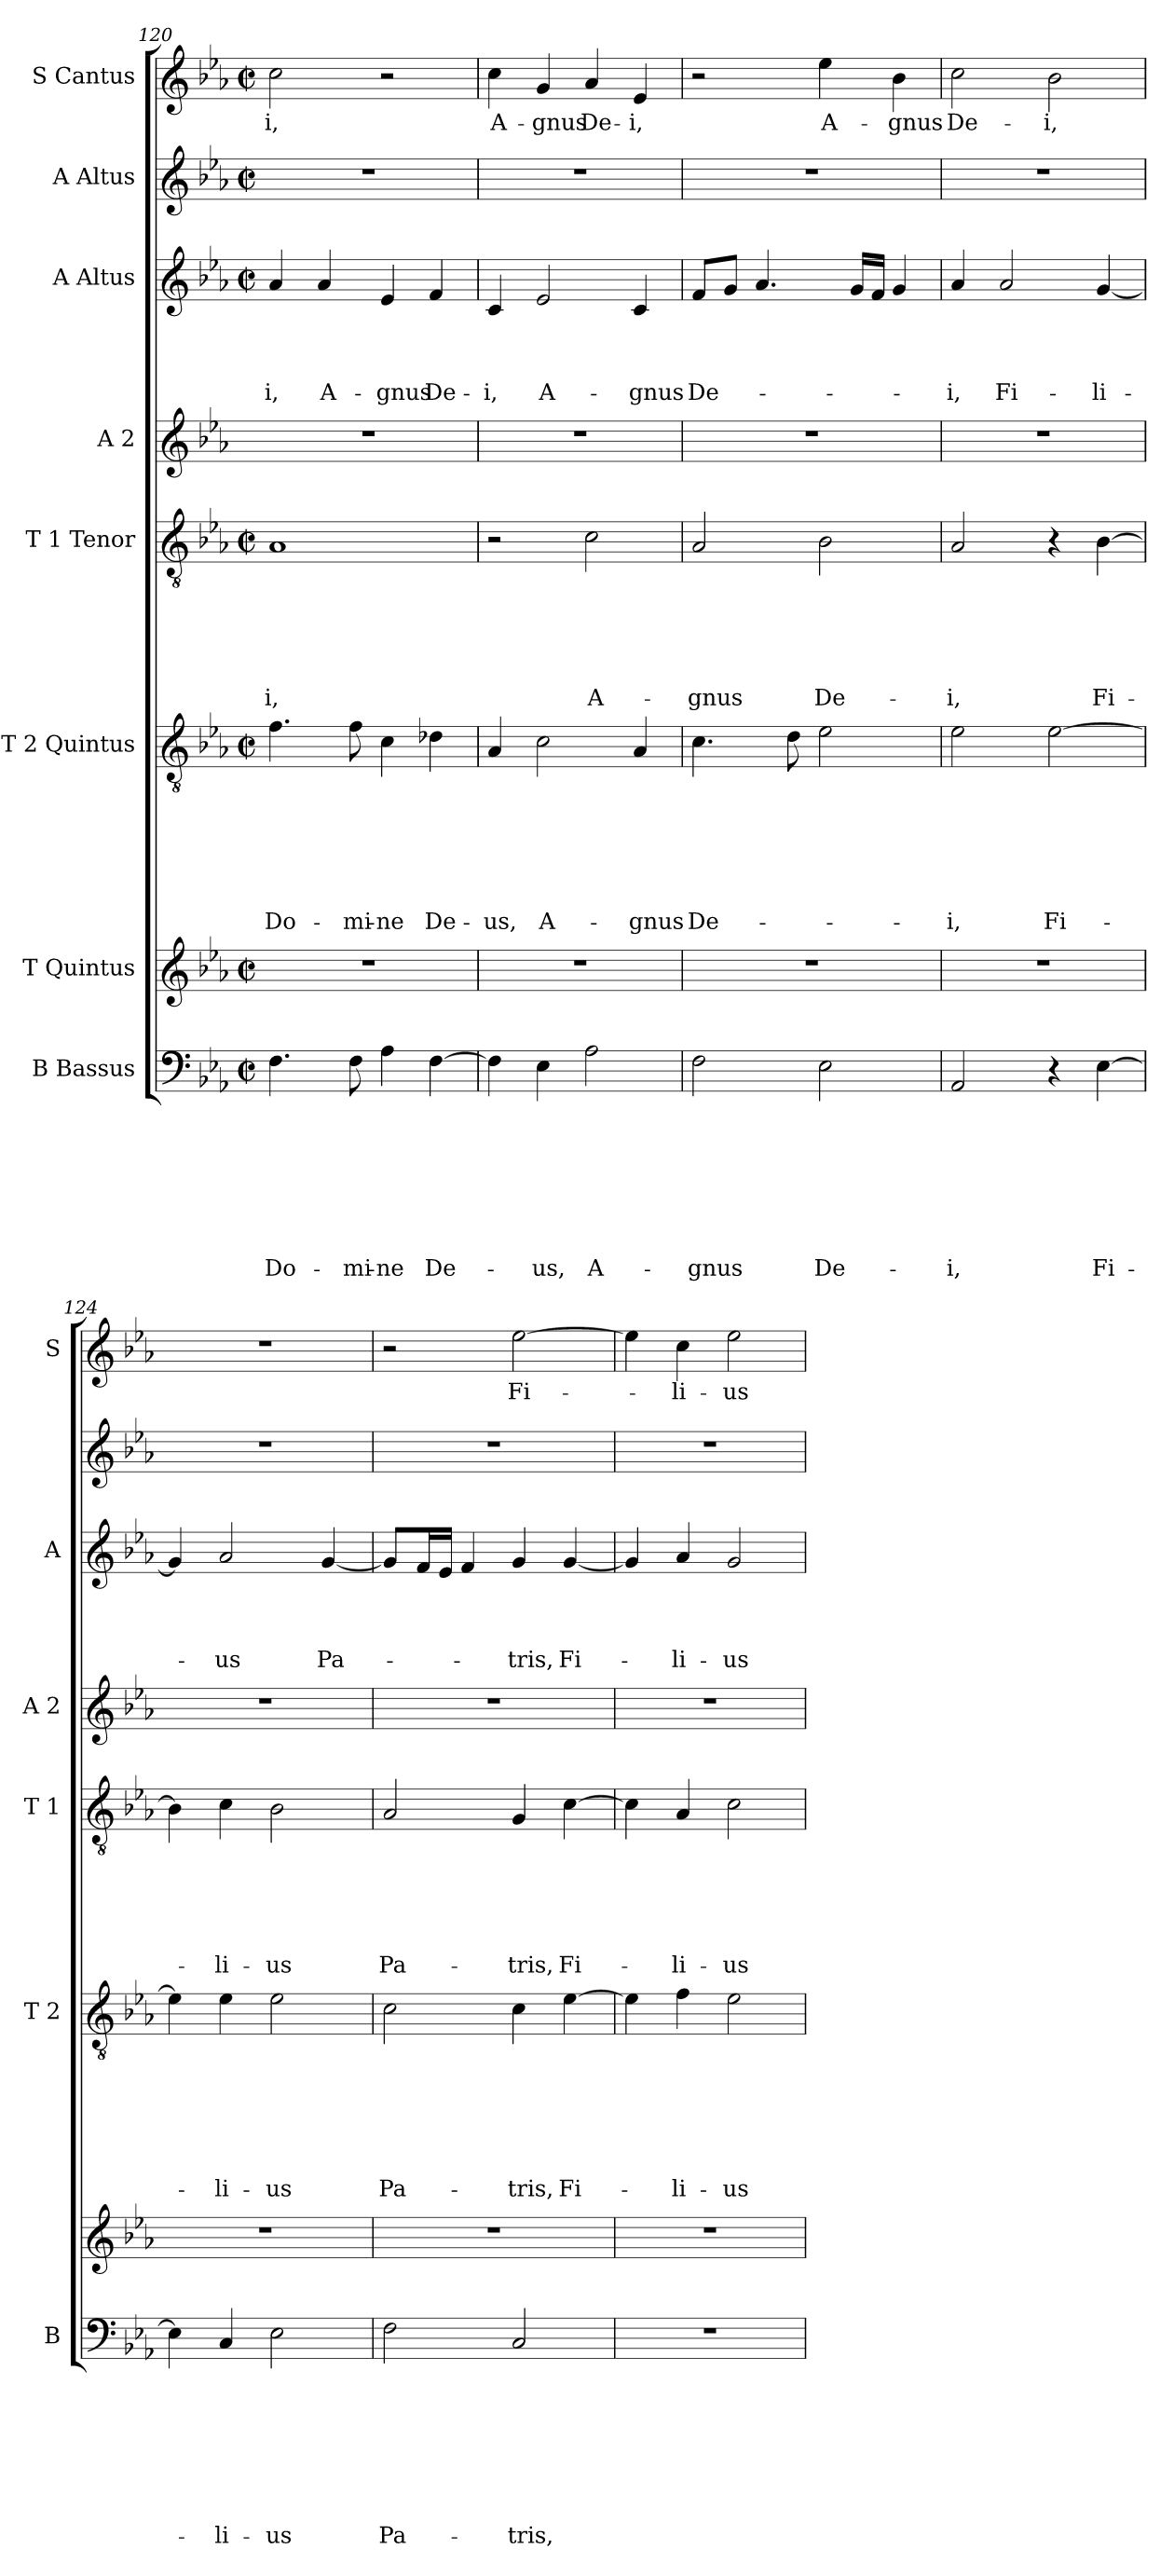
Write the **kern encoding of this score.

**kern	**text	**text	**text	**text	**text	**text	**text	**text	**kern	**kern	**text	**text	**text	**text	**text	**text	**text	**kern	**text	**text	**text	**text	**text	**text	**kern	**kern	**text	**text	**text	**text	**kern	**kern	**text
*part8	*part8	*part8	*part8	*part8	*part8	*part8	*part8	*part8	*part7	*part6	*part6	*part6	*part6	*part6	*part6	*part6	*part6	*part5	*part5	*part5	*part5	*part5	*part5	*part5	*part4	*part3	*part3	*part3	*part3	*part3	*part2	*part1	*part1
*staff8	*staff8	*staff8	*staff8	*staff8	*staff8	*staff8	*staff8	*staff8	*staff7	*staff6	*staff6	*staff6	*staff6	*staff6	*staff6	*staff6	*staff6	*staff5	*staff5	*staff5	*staff5	*staff5	*staff5	*staff5	*staff4	*staff3	*staff3	*staff3	*staff3	*staff3	*staff2	*staff1	*staff1
*I"B Bassus	*	*	*	*	*	*	*	*	*I"T Quintus	*I"T 2 Quintus	*	*	*	*	*	*	*	*I"T 1 Tenor	*	*	*	*	*	*	*I"A 2	*I"A Altus	*	*	*	*	*I"A Altus	*I"S Cantus	*
*I'B	*	*	*	*	*	*	*	*	*	*I'T 2	*	*	*	*	*	*	*	*I'T 1	*	*	*	*	*	*	*I'A 2	*I'A	*	*	*	*	*	*I'S	*
!!LO:LB:g=z
*clefF4	*	*	*	*	*	*	*	*	*clefG2	*clefGv2	*	*	*	*	*	*	*	*clefGv2	*	*	*	*	*	*	*clefG2	*clefG2	*	*	*	*	*clefG2	*clefG2	*
*k[b-e-a-]	*	*	*	*	*	*	*	*	*k[b-e-a-]	*k[b-e-a-]	*	*	*	*	*	*	*	*k[b-e-a-]	*	*	*	*	*	*	*k[b-e-a-]	*k[b-e-a-]	*	*	*	*	*k[b-e-a-]	*k[b-e-a-]	*
*E-:	*	*	*	*	*	*	*	*	*E-:	*E-:	*	*	*	*	*	*	*	*E-:	*	*	*	*	*	*	*E-:	*E-:	*	*	*	*	*E-:	*E-:	*
*M2/2	*	*	*	*	*	*	*	*	*M2/2	*M2/2	*	*	*	*	*	*	*	*M2/2	*	*	*	*	*	*	*	*M2/2	*	*	*	*	*M2/2	*M2/2	*
*met(c|)	*	*	*	*	*	*	*	*	*met(c|)	*met(c|)	*	*	*	*	*	*	*	*met(c|)	*	*	*	*	*	*	*	*met(c|)	*	*	*	*	*met(c|)	*met(c|)	*
=120	=120	=120	=120	=120	=120	=120	=120	=120	=120	=120	=120	=120	=120	=120	=120	=120	=120	=120	=120	=120	=120	=120	=120	=120	=120	=120	=120	=120	=120	=120	=120	=120	=120
!	!	!	!	!	!	!	!	!LO:LY:b	!	!	!	!	!	!	!	!	!LO:LY:b	!	!	!	!	!	!	!LO:LY:b	!	!	!	!	!	!LO:LY:b	!	!	!LO:LY:b
4.F\	.	.	.	.	.	.	.	Do-	1r	4.f\	.	.	.	.	.	.	Do-	1A-	.	.	.	.	.	-i,	1r	4a-/	.	.	.	-i,	1r	2cc\	-i,
!	!	!	!	!	!	!	!	!	!	!	!	!	!	!	!	!	!	!	!	!	!	!	!	!	!	!	!	!	!	!LO:LY:b	!	!	!
.	.	.	.	.	.	.	.	.	.	.	.	.	.	.	.	.	.	.	.	.	.	.	.	.	.	4a-/	.	.	.	A-	.	.	.
!	!	!	!	!	!	!	!	!LO:LY:b	!	!	!	!	!	!	!	!	!LO:LY:b	!	!	!	!	!	!	!	!	!	!	!	!	!	!	!	!
8F\	.	.	.	.	.	.	.	-mi-	.	8f\	.	.	.	.	.	.	-mi-	.	.	.	.	.	.	.	.	.	.	.	.	.	.	.	.
!	!	!	!	!	!	!	!	!LO:LY:b:rj	!	!	!	!	!	!	!	!	!LO:LY:b	!	!	!	!	!	!	!	!	!	!	!	!	!LO:LY:b	!	!	!
4A-\	.	.	.	.	.	.	.	-ne	.	4c\	.	.	.	.	.	.	-ne	.	.	.	.	.	.	.	.	4e-/	.	.	.	-gnus	.	2r	.
!	!	!	!	!	!	!	!	!LO:LY:b	!	!	!	!	!	!	!	!	!LO:LY:b	!	!	!	!	!	!	!	!	!	!	!	!	!LO:LY:b	!	!	!
[>4F\	.	.	.	.	.	.	.	De-	.	4d-X\	.	.	.	.	.	.	De-	.	.	.	.	.	.	.	.	4f/	.	.	.	De-	.	.	.
=121	=121	=121	=121	=121	=121	=121	=121	=121	=121	=121	=121	=121	=121	=121	=121	=121	=121	=121	=121	=121	=121	=121	=121	=121	=121	=121	=121	=121	=121	=121	=121	=121	=121
!	!	!	!	!	!	!	!	!	!	!	!	!	!	!	!	!	!LO:LY:b	!	!	!	!	!	!	!	!	!	!	!	!	!LO:LY:b	!	!	!LO:LY:b
4F\]	.	.	.	.	.	.	.	.	1r	4A-/	.	.	.	.	.	.	-us,	2r	.	.	.	.	.	.	1r	4c/	.	.	.	-i,	1r	4cc\	A-
!	!	!	!	!	!	!	!	!LO:LY:b	!	!	!	!	!	!	!	!	!LO:LY:b	!	!	!	!	!	!	!	!	!	!	!	!	!LO:LY:b	!	!	!LO:LY:b
4E-\	.	.	.	.	.	.	.	-us,	.	2c\	.	.	.	.	.	.	A-	.	.	.	.	.	.	.	.	2e-/	.	.	.	A-	.	4g/	-gnus
!	!	!	!	!	!	!	!	!LO:LY:b	!	!	!	!	!	!	!	!	!	!	!	!	!	!	!	!LO:LY:b	!	!	!	!	!	!	!	!	!LO:LY:b
2A-\	.	.	.	.	.	.	.	A-	.	.	.	.	.	.	.	.	.	2c\	.	.	.	.	.	A-	.	.	.	.	.	.	.	4a-/	De-
!	!	!	!	!	!	!	!	!	!	!	!	!	!	!	!	!	!LO:LY:b	!	!	!	!	!	!	!	!	!	!	!	!	!LO:LY:b	!	!	!LO:LY:b
.	.	.	.	.	.	.	.	.	.	4A-/	.	.	.	.	.	.	-gnus	.	.	.	.	.	.	.	.	4c/	.	.	.	-gnus	.	4e-/	-i,
=122	=122	=122	=122	=122	=122	=122	=122	=122	=122	=122	=122	=122	=122	=122	=122	=122	=122	=122	=122	=122	=122	=122	=122	=122	=122	=122	=122	=122	=122	=122	=122	=122	=122
!	!	!	!	!	!	!	!	!LO:LY:b	!	!	!	!	!	!	!	!	!LO:LY:b	!	!	!	!	!	!	!LO:LY:b	!	!	!	!	!	!LO:LY:b	!	!	!
2F\	.	.	.	.	.	.	.	-gnus	1r	4.c\	.	.	.	.	.	.	De-	2A-/	.	.	.	.	.	-gnus	1r	8f/L	.	.	.	De-	1r	2r	.
.	.	.	.	.	.	.	.	.	.	.	.	.	.	.	.	.	.	.	.	.	.	.	.	.	.	8g/J	.	.	.	.	.	.	.
.	.	.	.	.	.	.	.	.	.	.	.	.	.	.	.	.	.	.	.	.	.	.	.	.	.	4.a-/	.	.	.	.	.	.	.
.	.	.	.	.	.	.	.	.	.	8d\	.	.	.	.	.	.	.	.	.	.	.	.	.	.	.	.	.	.	.	.	.	.	.
!	!	!	!	!	!	!	!	!LO:LY:b	!	!	!	!	!	!	!	!	!	!	!	!	!	!	!	!LO:LY:b	!	!	!	!	!	!	!	!	!LO:LY:b
2E-\	.	.	.	.	.	.	.	De-	.	2e-\	.	.	.	.	.	.	.	2B-\	.	.	.	.	.	De-	.	.	.	.	.	.	.	4ee-\	A-
.	.	.	.	.	.	.	.	.	.	.	.	.	.	.	.	.	.	.	.	.	.	.	.	.	.	16g/LL	.	.	.	.	.	.	.
.	.	.	.	.	.	.	.	.	.	.	.	.	.	.	.	.	.	.	.	.	.	.	.	.	.	16f/JJ	.	.	.	.	.	.	.
!	!	!	!	!	!	!	!	!	!	!	!	!	!	!	!	!	!	!	!	!	!	!	!	!	!	!	!	!	!	!	!	!	!LO:LY:b
.	.	.	.	.	.	.	.	.	.	.	.	.	.	.	.	.	.	.	.	.	.	.	.	.	.	4g/	.	.	.	.	.	4b-\	-gnus
=123	=123	=123	=123	=123	=123	=123	=123	=123	=123	=123	=123	=123	=123	=123	=123	=123	=123	=123	=123	=123	=123	=123	=123	=123	=123	=123	=123	=123	=123	=123	=123	=123	=123
!	!	!	!	!	!	!	!	!LO:LY:b	!	!	!	!	!	!	!	!	!LO:LY:b	!	!	!	!	!	!	!LO:LY:b	!	!	!	!	!	!LO:LY:b	!	!	!LO:LY:b
2AA-/	.	.	.	.	.	.	.	-i,	1r	2e-\	.	.	.	.	.	.	-i,	2A-/	.	.	.	.	.	-i,	1r	4a-/	.	.	.	-i,	1r	2cc\	De-
!	!	!	!	!	!	!	!	!	!	!	!	!	!	!	!	!	!	!	!	!	!	!	!	!	!	!	!	!	!	!LO:LY:b	!	!	!
.	.	.	.	.	.	.	.	.	.	.	.	.	.	.	.	.	.	.	.	.	.	.	.	.	.	2a-/	.	.	.	Fi-	.	.	.
!	!	!	!	!	!	!	!	!	!	!	!	!	!	!	!	!	!LO:LY:b	!	!	!	!	!	!	!	!	!	!	!	!	!	!	!	!LO:LY:b
4r	.	.	.	.	.	.	.	.	.	[>2e-\	.	.	.	.	.	.	Fi-	4r	.	.	.	.	.	.	.	.	.	.	.	.	.	2b-\	-i,
!	!	!	!	!	!	!	!	!LO:LY:b	!	!	!	!	!	!	!	!	!	!	!	!	!	!	!	!LO:LY:b	!	!	!	!	!	!LO:LY:b	!	!	!
[>4E-\	.	.	.	.	.	.	.	Fi-	.	.	.	.	.	.	.	.	.	[>4B-\	.	.	.	.	.	Fi-	.	[<4g/	.	.	.	-li-	.	.	.
=124	=124	=124	=124	=124	=124	=124	=124	=124	=124	=124	=124	=124	=124	=124	=124	=124	=124	=124	=124	=124	=124	=124	=124	=124	=124	=124	=124	=124	=124	=124	=124	=124	=124
4E-\]	.	.	.	.	.	.	.	.	1r	4e-\]	.	.	.	.	.	.	.	4B-\]	.	.	.	.	.	.	1r	4g/]	.	.	.	.	1r	1r	.
!	!	!	!	!	!	!	!	!LO:LY:b	!	!	!	!	!	!	!	!	!LO:LY:b	!	!	!	!	!	!	!LO:LY:b	!	!	!	!	!	!LO:LY:b	!	!	!
4C/	.	.	.	.	.	.	.	-li-	.	4e-\	.	.	.	.	.	.	-li-	4c\	.	.	.	.	.	-li-	.	2a-/	.	.	.	-us	.	.	.
!	!	!	!	!	!	!	!	!LO:LY:b	!	!	!	!	!	!	!	!	!LO:LY:b	!	!	!	!	!	!	!LO:LY:b	!	!	!	!	!	!	!	!	!
2E-\	.	.	.	.	.	.	.	-us	.	2e-\	.	.	.	.	.	.	-us	2B-\	.	.	.	.	.	-us	.	.	.	.	.	.	.	.	.
!	!	!	!	!	!	!	!	!	!	!	!	!	!	!	!	!	!	!	!	!	!	!	!	!	!	!	!	!	!	!LO:LY:b	!	!	!
.	.	.	.	.	.	.	.	.	.	.	.	.	.	.	.	.	.	.	.	.	.	.	.	.	.	[<4g/	.	.	.	Pa-	.	.	.
!!LO:LB:g=z
=125	=125	=125	=125	=125	=125	=125	=125	=125	=125	=125	=125	=125	=125	=125	=125	=125	=125	=125	=125	=125	=125	=125	=125	=125	=125	=125	=125	=125	=125	=125	=125	=125	=125
!	!	!	!	!	!	!	!	!LO:LY:b	!	!	!	!	!	!	!	!	!LO:LY:b	!	!	!	!	!	!	!LO:LY:b	!	!	!	!	!	!	!	!	!
2F\	.	.	.	.	.	.	.	Pa-	1r	2c\	.	.	.	.	.	.	Pa-	2A-/	.	.	.	.	.	Pa-	1r	8g/L]	.	.	.	.	1r	2r	.
.	.	.	.	.	.	.	.	.	.	.	.	.	.	.	.	.	.	.	.	.	.	.	.	.	.	16f/L	.	.	.	.	.	.	.
.	.	.	.	.	.	.	.	.	.	.	.	.	.	.	.	.	.	.	.	.	.	.	.	.	.	16e-/JJ	.	.	.	.	.	.	.
.	.	.	.	.	.	.	.	.	.	.	.	.	.	.	.	.	.	.	.	.	.	.	.	.	.	4f/	.	.	.	.	.	.	.
!	!	!	!	!	!	!	!	!LO:LY:b	!	!	!	!	!	!	!	!	!LO:LY:b	!	!	!	!	!	!	!LO:LY:b	!	!	!	!	!	!LO:LY:b	!	!	!LO:LY:b
2C/	.	.	.	.	.	.	.	-tris,	.	4c\	.	.	.	.	.	.	-tris,	4G/	.	.	.	.	.	-tris,	.	4g/	.	.	.	-tris,	.	[>2ee-\	Fi-
!	!	!	!	!	!	!	!	!	!	!	!	!	!	!	!	!	!LO:LY:b	!	!	!	!	!	!	!LO:LY:b	!	!	!	!	!	!LO:LY:b	!	!	!
.	.	.	.	.	.	.	.	.	.	[>4e-\	.	.	.	.	.	.	Fi-	[>4c\	.	.	.	.	.	Fi-	.	[<4g/	.	.	.	Fi-	.	.	.
=126	=126	=126	=126	=126	=126	=126	=126	=126	=126	=126	=126	=126	=126	=126	=126	=126	=126	=126	=126	=126	=126	=126	=126	=126	=126	=126	=126	=126	=126	=126	=126	=126	=126
1r	.	.	.	.	.	.	.	.	1r	4e-\]	.	.	.	.	.	.	.	4c\]	.	.	.	.	.	.	1r	4g/]	.	.	.	.	1r	4ee-\]	.
!	!	!	!	!	!	!	!	!	!	!	!	!	!	!	!	!	!LO:LY:b	!	!	!	!	!	!	!LO:LY:b	!	!	!	!	!	!LO:LY:b	!	!	!LO:LY:b
.	.	.	.	.	.	.	.	.	.	4f\	.	.	.	.	.	.	-li-	4A-/	.	.	.	.	.	-li-	.	4a-/	.	.	.	-li-	.	4cc\	-li-
!	!	!	!	!	!	!	!	!	!	!	!	!	!	!	!	!	!LO:LY:b	!	!	!	!	!	!	!LO:LY:b	!	!	!	!	!	!LO:LY:b	!	!	!LO:LY:b
.	.	.	.	.	.	.	.	.	.	2e-\	.	.	.	.	.	.	-us	2c\	.	.	.	.	.	-us	.	2g/	.	.	.	-us	.	2ee-\	-us
=	=	=	=	=	=	=	=	=	=	=	=	=	=	=	=	=	=	=	=	=	=	=	=	=	=	=	=	=	=	=	=	=	=
*-	*-	*-	*-	*-	*-	*-	*-	*-	*-	*-	*-	*-	*-	*-	*-	*-	*-	*-	*-	*-	*-	*-	*-	*-	*-	*-	*-	*-	*-	*-	*-	*-	*-
